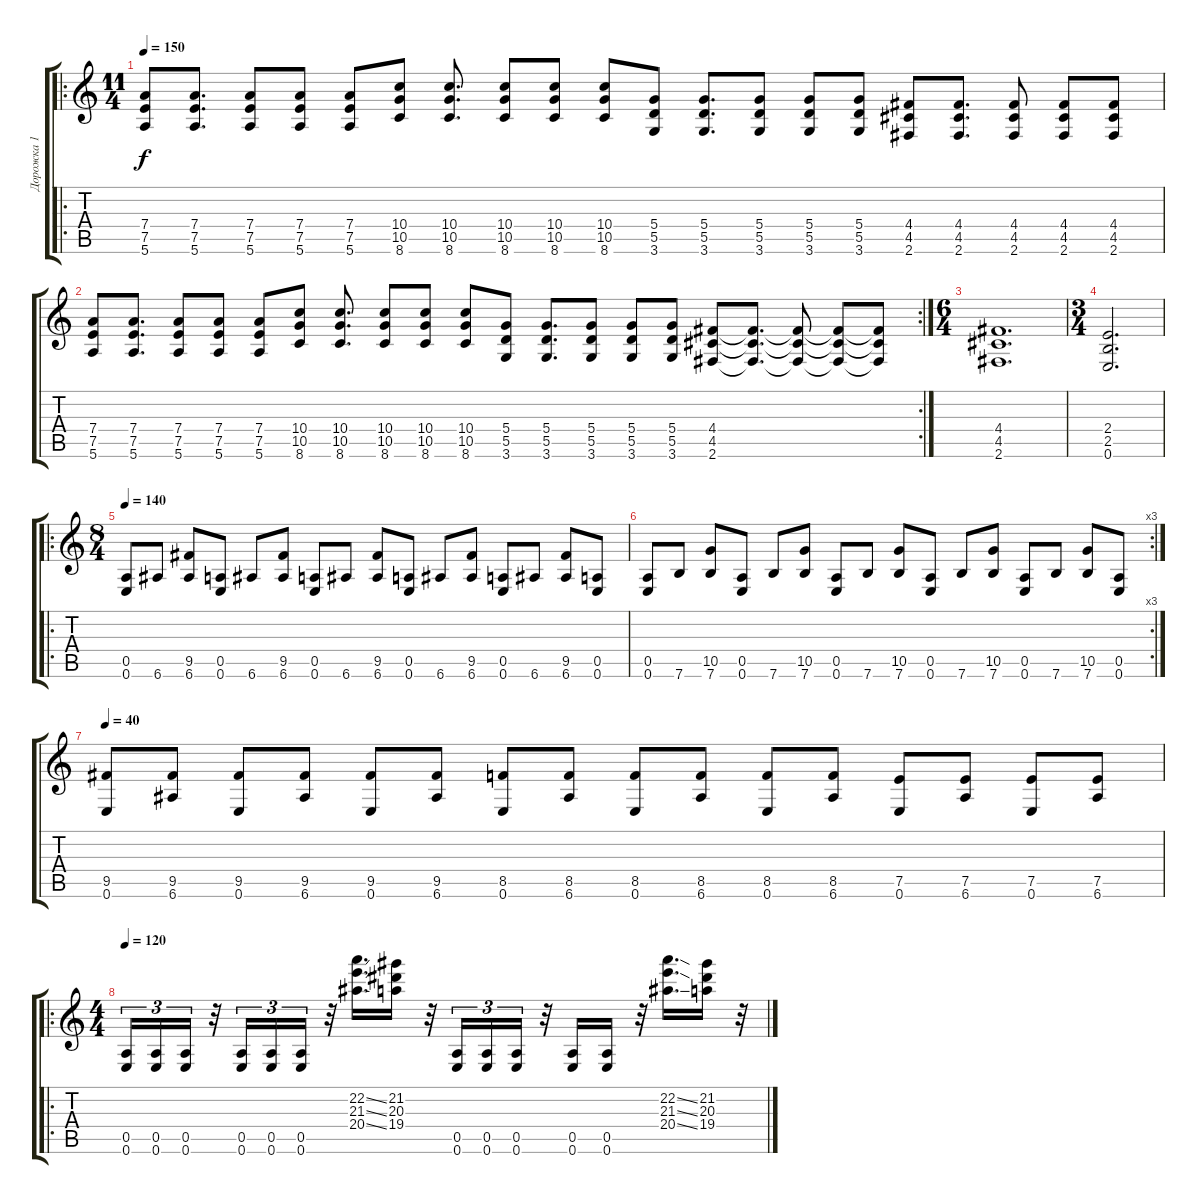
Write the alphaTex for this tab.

\track ("Дорожка 1" "Дорожка 1") {instrument overdrivenguitar}
\staff {score tabs}
\tuning (E4 B3 G3 D3 A2 E2) {hide}
\ro
\ts (11 4)
\tempo 150
\clef g2
\ks c
(7.4 7.5 5.6).8{dy f} (7.4 7.5 5.6).8{d} (7.4 7.5 5.6).8 (7.4 7.5 5.6).8 (7.4 7.5 5.6).8 (10.4 10.5 8.6).8 (10.4 10.5 8.6).8{d} (10.4 10.5 8.6).8 (10.4 10.5 8.6).8 (10.4 10.5 8.6).8 (5.4 5.5 3.6).8 (5.4 5.5 3.6).8{d} (5.4 5.5 3.6).8 (5.4 5.5 3.6).8 (5.4 5.5 3.6).8 (4.4 4.5 2.6).8 (4.4 4.5 2.6).8{d} (4.4 4.5 2.6).8 (4.4 4.5 2.6).8 (4.4 4.5 2.6).8 |
\rc 2
(7.4 7.5 5.6).8 (7.4 7.5 5.6).8{d} (7.4 7.5 5.6).8 (7.4 7.5 5.6).8 (7.4 7.5 5.6).8 (10.4 10.5 8.6).8 (10.4 10.5 8.6).8{d} (10.4 10.5 8.6).8 (10.4 10.5 8.6).8 (10.4 10.5 8.6).8 (5.4 5.5 3.6).8 (5.4 5.5 3.6).8{d} (5.4 5.5 3.6).8 (5.4 5.5 3.6).8 (5.4 5.5 3.6).8 (4.4 4.5 2.6).8 (4.4{t} 4.5{t} 2.6{t}).8{d} (4.4{t} 4.5{t} 2.6{t}).8 (4.4{t} 4.5{t} 2.6{t}).8 (4.4{t} 4.5{t} 2.6{t}).8 |
\ts (6 4)
(4.4 4.5 2.6).1{d} |
\ts (3 4)
(2.4 2.5 0.6).2{d} |
\ro
\ts (8 4)
\tempo 140
(0.5 0.6).8 6.6.8 (9.5 6.6).8 (0.5 0.6).8 6.6.8 (9.5 6.6).8 (0.5 0.6).8 6.6.8 (9.5 6.6).8 (0.5 0.6).8 6.6.8 (9.5 6.6).8 (0.5 0.6).8 6.6.8 (9.5 6.6).8 (0.5 0.6).8 |
\rc 3
(0.5 0.6).8 7.6.8 (10.5 7.6).8 (0.5 0.6).8 7.6.8 (10.5 7.6).8 (0.5 0.6).8 7.6.8 (10.5 7.6).8 (0.5 0.6).8 7.6.8 (10.5 7.6).8 (0.5 0.6).8 7.6.8 (10.5 7.6).8 (0.5 0.6).8 |
\tempo 40
(9.5 0.6).8 (9.5 6.6).8 (9.5 0.6).8 (9.5 6.6).8 (9.5 0.6).8 (9.5 6.6).8 (8.5 0.6).8 (8.5 6.6).8 (8.5 0.6).8 (8.5 6.6).8 (8.5 0.6).8 (8.5 6.6).8 (7.5 0.6).8 (7.5 6.6).8 (7.5 0.6).8 (7.5 6.6).8 |
\ro
\ts (4 4)
\tempo 120
(0.5 0.6).16{tu (3 2) instrument distortionguitar} (0.5 0.6).16{tu (3 2)} (0.5 0.6).16{tu (3 2)} r.32 (0.5 0.6).16{tu (3 2)} (0.5 0.6).16{tu (3 2)} (0.5 0.6).16{tu (3 2)} r.32 (22.2{ss} 21.3{ss} 20.4{ss}).16{d} (21.2 20.3 19.4).16 r.32 (0.5 0.6).16{tu (3 2)} (0.5 0.6).16{tu (3 2)} (0.5 0.6).16{tu (3 2)} r.32 (0.5 0.6).16 (0.5 0.6).16 r.32 (22.2{ss} 21.3{ss} 20.4{ss}).16{d} (21.2 20.3 19.4).16 r.32
